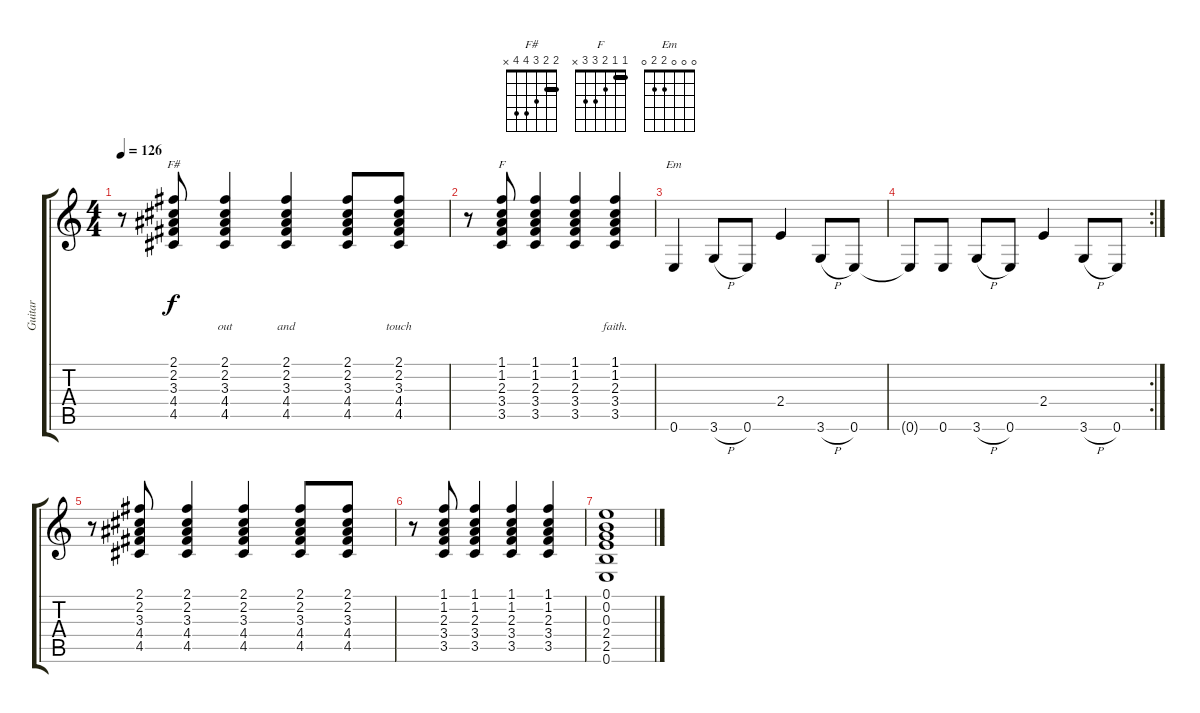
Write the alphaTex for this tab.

\track ("Guitar" "Guitar") {instrument acousticguitarsteel}
\staff {score tabs}
\tuning (E4 B3 G3 D3 A2 E2) {hide}
\chord ("F#" 2 2 3 4 4 x) {barre 2}
\chord ("F" 1 1 2 3 3 x) {barre 1}
\chord ("Em" 0 0 0 2 2 0)
\ts (4 4)
\tempo 126
\clef g2
\ks c
r.8{dy f} (2.1 2.2 3.3 4.4 4.5).8{ch "F#" lyrics (0 "") lyrics (1 "") lyrics (2 "") lyrics (3 "") lyrics (4 "")} (2.1 2.2 3.3 4.4 4.5).4{lyrics (0 "") lyrics (1 "out") lyrics (2 "") lyrics (3 "") lyrics (4 "")} (2.1 2.2 3.3 4.4 4.5).4{lyrics (0 "") lyrics (1 "and") lyrics (2 "") lyrics (3 "") lyrics (4 "")} (2.1 2.2 3.3 4.4 4.5).8{lyrics (0 "") lyrics (1 "") lyrics (2 "") lyrics (3 "") lyrics (4 "")} (2.1 2.2 3.3 4.4 4.5).8{lyrics (0 "") lyrics (1 "touch") lyrics (2 "") lyrics (3 "") lyrics (4 "")} |
r.8 (1.1 1.2 2.3 3.4 3.5).8{ch "F" lyrics (0 "") lyrics (1 "") lyrics (2 "") lyrics (3 "") lyrics (4 "")} (1.1 1.2 2.3 3.4 3.5).4{lyrics (0 "") lyrics (1 "") lyrics (2 "") lyrics (3 "") lyrics (4 "")} (1.1 1.2 2.3 3.4 3.5).4{lyrics (0 "") lyrics (1 "") lyrics (2 "") lyrics (3 "") lyrics (4 "")} (1.1 1.2 2.3 3.4 3.5).4{lyrics (0 "") lyrics (1 "faith.") lyrics (2 "") lyrics (3 "") lyrics (4 "")} |
0.6.4{ch "Em"} 3.6{h}.8 0.6.8 2.4.4 3.6{h}.8 0.6.8 |
\rc 2
0.6{t}.8 0.6.8 3.6{h}.8 0.6.8 2.4.4 3.6{h}.8 0.6.8 |
r.8 (2.1 2.2 3.3 4.4 4.5).8 (2.1 2.2 3.3 4.4 4.5).4 (2.1 2.2 3.3 4.4 4.5).4 (2.1 2.2 3.3 4.4 4.5).8 (2.1 2.2 3.3 4.4 4.5).8 |
r.8 (1.1 1.2 2.3 3.4 3.5).8 (1.1 1.2 2.3 3.4 3.5).4 (1.1 1.2 2.3 3.4 3.5).4 (1.1 1.2 2.3 3.4 3.5).4 |
(0.1 0.2 0.3 2.4 2.5 0.6).1
